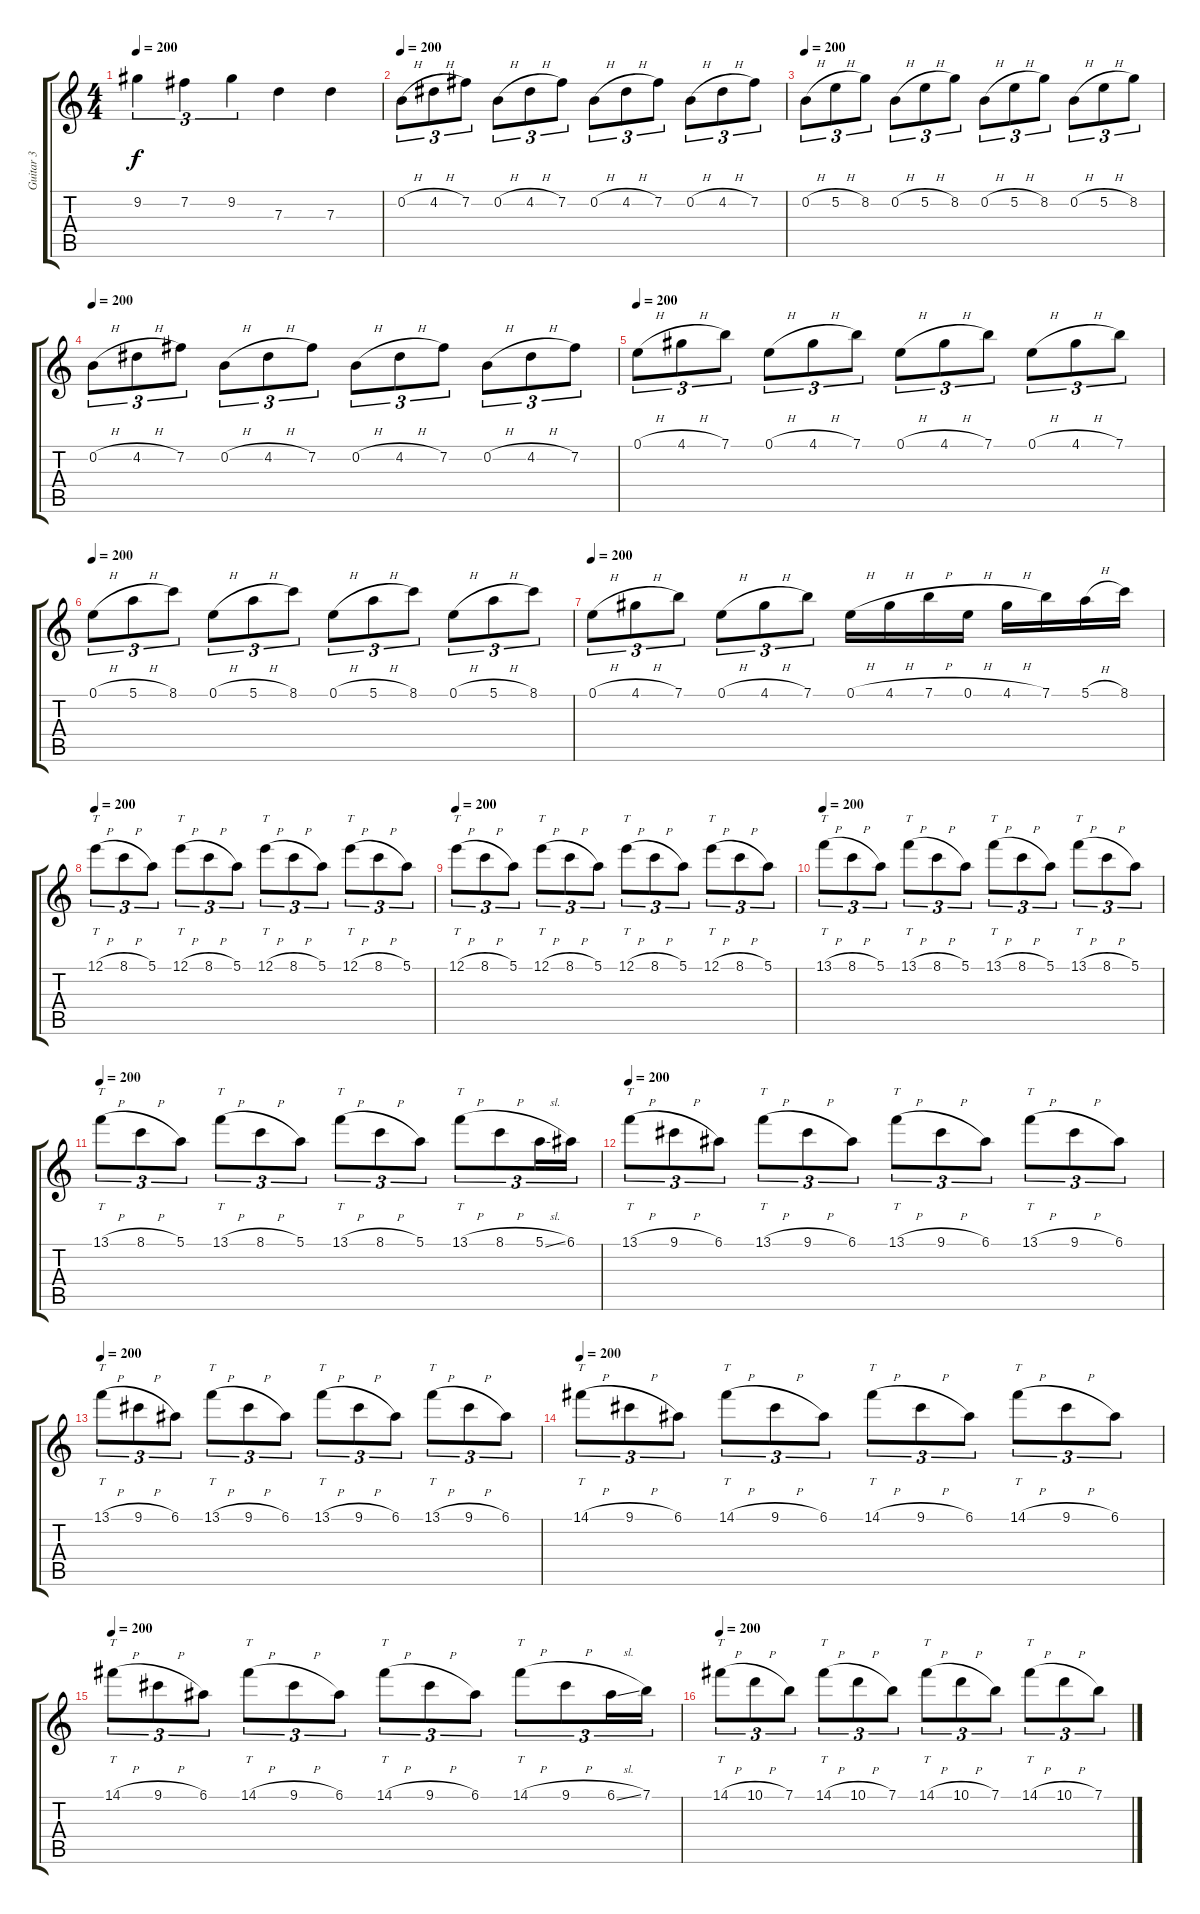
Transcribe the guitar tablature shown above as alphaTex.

\track ("Guitar 3" "Guitar 3") {instrument distortionguitar}
\staff {score tabs}
\tuning (E4 B3 G3 D3 A2 E2) {hide}
\ts (4 4)
\tempo 200
\clef g2
\ks c
9.2.4{tu (3 2) dy f} 7.2.4{tu (3 2)} 9.2.4{tu (3 2)} 7.3.4 7.3.4 |
\tempo 200
0.2{h}.8{tu (3 2)} 4.2{h}.8{tu (3 2)} 7.2.8{tu (3 2)} 0.2{h}.8{tu (3 2)} 4.2{h}.8{tu (3 2)} 7.2.8{tu (3 2)} 0.2{h}.8{tu (3 2)} 4.2{h}.8{tu (3 2)} 7.2.8{tu (3 2)} 0.2{h}.8{tu (3 2)} 4.2{h}.8{tu (3 2)} 7.2.8{tu (3 2)} |
\tempo 200
0.2{h}.8{tu (3 2)} 5.2{h}.8{tu (3 2)} 8.2.8{tu (3 2)} 0.2{h}.8{tu (3 2)} 5.2{h}.8{tu (3 2)} 8.2.8{tu (3 2)} 0.2{h}.8{tu (3 2)} 5.2{h}.8{tu (3 2)} 8.2.8{tu (3 2)} 0.2{h}.8{tu (3 2)} 5.2{h}.8{tu (3 2)} 8.2.8{tu (3 2)} |
\tempo 200
0.2{h}.8{tu (3 2)} 4.2{h}.8{tu (3 2)} 7.2.8{tu (3 2)} 0.2{h}.8{tu (3 2)} 4.2{h}.8{tu (3 2)} 7.2.8{tu (3 2)} 0.2{h}.8{tu (3 2)} 4.2{h}.8{tu (3 2)} 7.2.8{tu (3 2)} 0.2{h}.8{tu (3 2)} 4.2{h}.8{tu (3 2)} 7.2.8{tu (3 2)} |
\tempo 200
0.1{h}.8{tu (3 2)} 4.1{h}.8{tu (3 2)} 7.1.8{tu (3 2)} 0.1{h}.8{tu (3 2)} 4.1{h}.8{tu (3 2)} 7.1.8{tu (3 2)} 0.1{h}.8{tu (3 2)} 4.1{h}.8{tu (3 2)} 7.1.8{tu (3 2)} 0.1{h}.8{tu (3 2)} 4.1{h}.8{tu (3 2)} 7.1.8{tu (3 2)} |
\tempo 200
0.1{h}.8{tu (3 2)} 5.1{h}.8{tu (3 2)} 8.1.8{tu (3 2)} 0.1{h}.8{tu (3 2)} 5.1{h}.8{tu (3 2)} 8.1.8{tu (3 2)} 0.1{h}.8{tu (3 2)} 5.1{h}.8{tu (3 2)} 8.1.8{tu (3 2)} 0.1{h}.8{tu (3 2)} 5.1{h}.8{tu (3 2)} 8.1.8{tu (3 2)} |
\tempo 200
0.1{h}.8{tu (3 2)} 4.1{h}.8{tu (3 2)} 7.1.8{tu (3 2)} 0.1{h}.8{tu (3 2)} 4.1{h}.8{tu (3 2)} 7.1.8{tu (3 2)} 0.1{h}.16 4.1{h}.16 7.1{h}.16 0.1{h}.16 4.1{h}.16 7.1.16 5.1{h}.16 8.1.16 |
\tempo 200
12.1{h}.8{tt tu (3 2)} 8.1{h}.8{tu (3 2)} 5.1.8{tu (3 2)} 12.1{h}.8{tt tu (3 2)} 8.1{h}.8{tu (3 2)} 5.1.8{tu (3 2)} 12.1{h}.8{tt tu (3 2)} 8.1{h}.8{tu (3 2)} 5.1.8{tu (3 2)} 12.1{h}.8{tt tu (3 2)} 8.1{h}.8{tu (3 2)} 5.1.8{tu (3 2)} |
\tempo 200
12.1{h}.8{tt tu (3 2)} 8.1{h}.8{tu (3 2)} 5.1.8{tu (3 2)} 12.1{h}.8{tt tu (3 2)} 8.1{h}.8{tu (3 2)} 5.1.8{tu (3 2)} 12.1{h}.8{tt tu (3 2)} 8.1{h}.8{tu (3 2)} 5.1.8{tu (3 2)} 12.1{h}.8{tt tu (3 2)} 8.1{h}.8{tu (3 2)} 5.1.8{tu (3 2)} |
\tempo 200
13.1{h}.8{tt tu (3 2)} 8.1{h}.8{tu (3 2)} 5.1.8{tu (3 2)} 13.1{h}.8{tt tu (3 2)} 8.1{h}.8{tu (3 2)} 5.1.8{tu (3 2)} 13.1{h}.8{tt tu (3 2)} 8.1{h}.8{tu (3 2)} 5.1.8{tu (3 2)} 13.1{h}.8{tt tu (3 2)} 8.1{h}.8{tu (3 2)} 5.1.8{tu (3 2)} |
\tempo 200
13.1{h}.8{tt tu (3 2)} 8.1{h}.8{tu (3 2)} 5.1.8{tu (3 2)} 13.1{h}.8{tt tu (3 2)} 8.1{h}.8{tu (3 2)} 5.1.8{tu (3 2)} 13.1{h}.8{tt tu (3 2)} 8.1{h}.8{tu (3 2)} 5.1.8{tu (3 2)} 13.1{h}.8{tt tu (3 2)} 8.1{h}.8{tu (3 2)} 5.1{sl}.16{tu (3 2)} 6.1.16{tu (3 2)} |
\tempo 200
13.1{h}.8{tt tu (3 2)} 9.1{h}.8{tu (3 2)} 6.1.8{tu (3 2)} 13.1{h}.8{tt tu (3 2)} 9.1{h}.8{tu (3 2)} 6.1.8{tu (3 2)} 13.1{h}.8{tt tu (3 2)} 9.1{h}.8{tu (3 2)} 6.1.8{tu (3 2)} 13.1{h}.8{tt tu (3 2)} 9.1{h}.8{tu (3 2)} 6.1.8{tu (3 2)} |
\tempo 200
13.1{h}.8{tt tu (3 2)} 9.1{h}.8{tu (3 2)} 6.1.8{tu (3 2)} 13.1{h}.8{tt tu (3 2)} 9.1{h}.8{tu (3 2)} 6.1.8{tu (3 2)} 13.1{h}.8{tt tu (3 2)} 9.1{h}.8{tu (3 2)} 6.1.8{tu (3 2)} 13.1{h}.8{tt tu (3 2)} 9.1{h}.8{tu (3 2)} 6.1.8{tu (3 2)} |
\tempo 200
14.1{h}.8{tt tu (3 2)} 9.1{h}.8{tu (3 2)} 6.1.8{tu (3 2)} 14.1{h}.8{tt tu (3 2)} 9.1{h}.8{tu (3 2)} 6.1.8{tu (3 2)} 14.1{h}.8{tt tu (3 2)} 9.1{h}.8{tu (3 2)} 6.1.8{tu (3 2)} 14.1{h}.8{tt tu (3 2)} 9.1{h}.8{tu (3 2)} 6.1.8{tu (3 2)} |
\tempo 200
14.1{h}.8{tt tu (3 2)} 9.1{h}.8{tu (3 2)} 6.1.8{tu (3 2)} 14.1{h}.8{tt tu (3 2)} 9.1{h}.8{tu (3 2)} 6.1.8{tu (3 2)} 14.1{h}.8{tt tu (3 2)} 9.1{h}.8{tu (3 2)} 6.1.8{tu (3 2)} 14.1{h}.8{tt tu (3 2)} 9.1{h}.8{tu (3 2)} 6.1{sl}.16{tu (3 2)} 7.1.16{tu (3 2)} |
\tempo 200
14.1{h}.8{tt tu (3 2)} 10.1{h}.8{tu (3 2)} 7.1.8{tu (3 2)} 14.1{h}.8{tt tu (3 2)} 10.1{h}.8{tu (3 2)} 7.1.8{tu (3 2)} 14.1{h}.8{tt tu (3 2)} 10.1{h}.8{tu (3 2)} 7.1.8{tu (3 2)} 14.1{h}.8{tt tu (3 2)} 10.1{h}.8{tu (3 2)} 7.1.8{tu (3 2)}
